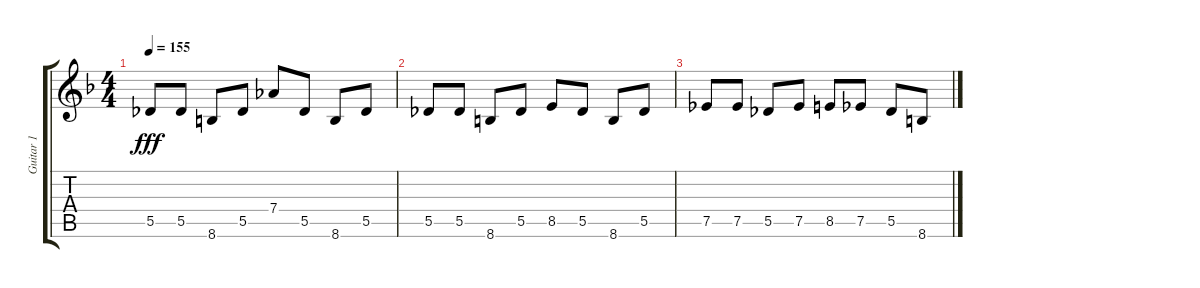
\track ("Guitar 1" "Guitar 1") {instrument distortionguitar}
\staff {score tabs}
\tuning (Eb4 Bb3 Gb3 Db3 Ab2 Eb2) {hide}
\ts (4 4)
\tempo 155
\clef g2
\ks dminor
5.5.8{dy fff} 5.5.8 8.6.8 5.5.8 7.4.8 5.5.8 8.6.8 5.5.8 |
5.5.8 5.5.8 8.6.8 5.5.8 8.5.8 5.5.8 8.6.8 5.5.8 |
7.5.8 7.5.8 5.5.8 7.5.8 8.5.8 7.5.8 5.5.8 8.6.8
